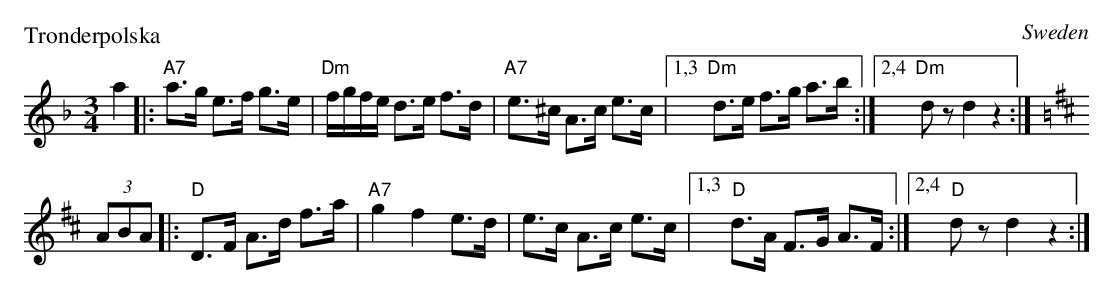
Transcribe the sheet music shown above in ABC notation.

X:1
P: Tr\onderpolska
O: Sweden
M: 3/4
L: 1/8
K: Dm
a2 \
|: "A7"a>g e>f g>e | "Dm"f/g/f/e/ d>e f>d | "A7"e>^c A>c e>c |1,3 "Dm"d>e f>g a>b :|2,4 "Dm"dz d2 z2 :|
K: D
(3ABA \
|: "D"D>F A>d f>a | "A7"g2 f2 e>d | e>c A>c e>c |1,3 "D"d>A F>G A>F :|2,4 "D"dz d2 z2 :|
